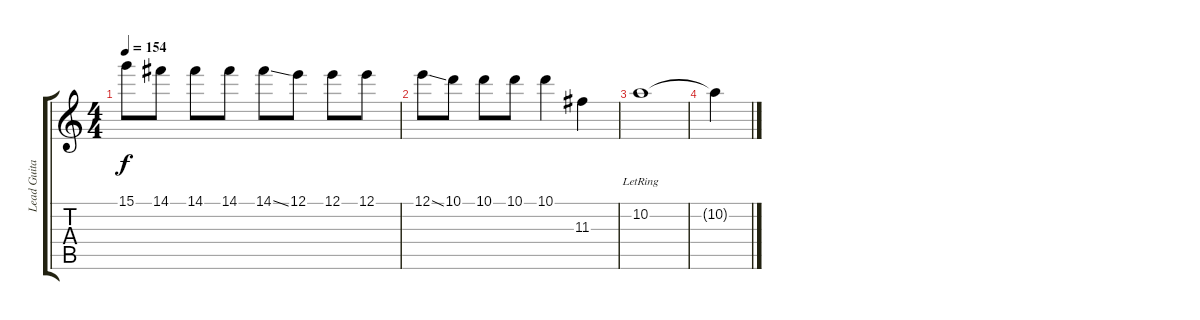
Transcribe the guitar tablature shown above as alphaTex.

\track ("Lead Guitar 2" "Lead Guita") {instrument overdrivenguitar}
\staff {score tabs}
\tuning (E4 B3 G3 D3 A2 E2) {hide}
\ts (4 4)
\tempo 154
\clef g2
\ks c
15.1.8{dy f} 14.1.8 14.1.8 14.1.8 14.1{ss}.8 12.1.8 12.1.8 12.1.8 |
12.1{ss}.8 10.1.8 10.1.8 10.1.8 10.1.4 11.3.4 |
10.2{lr}.1 |
10.2{t}.4
